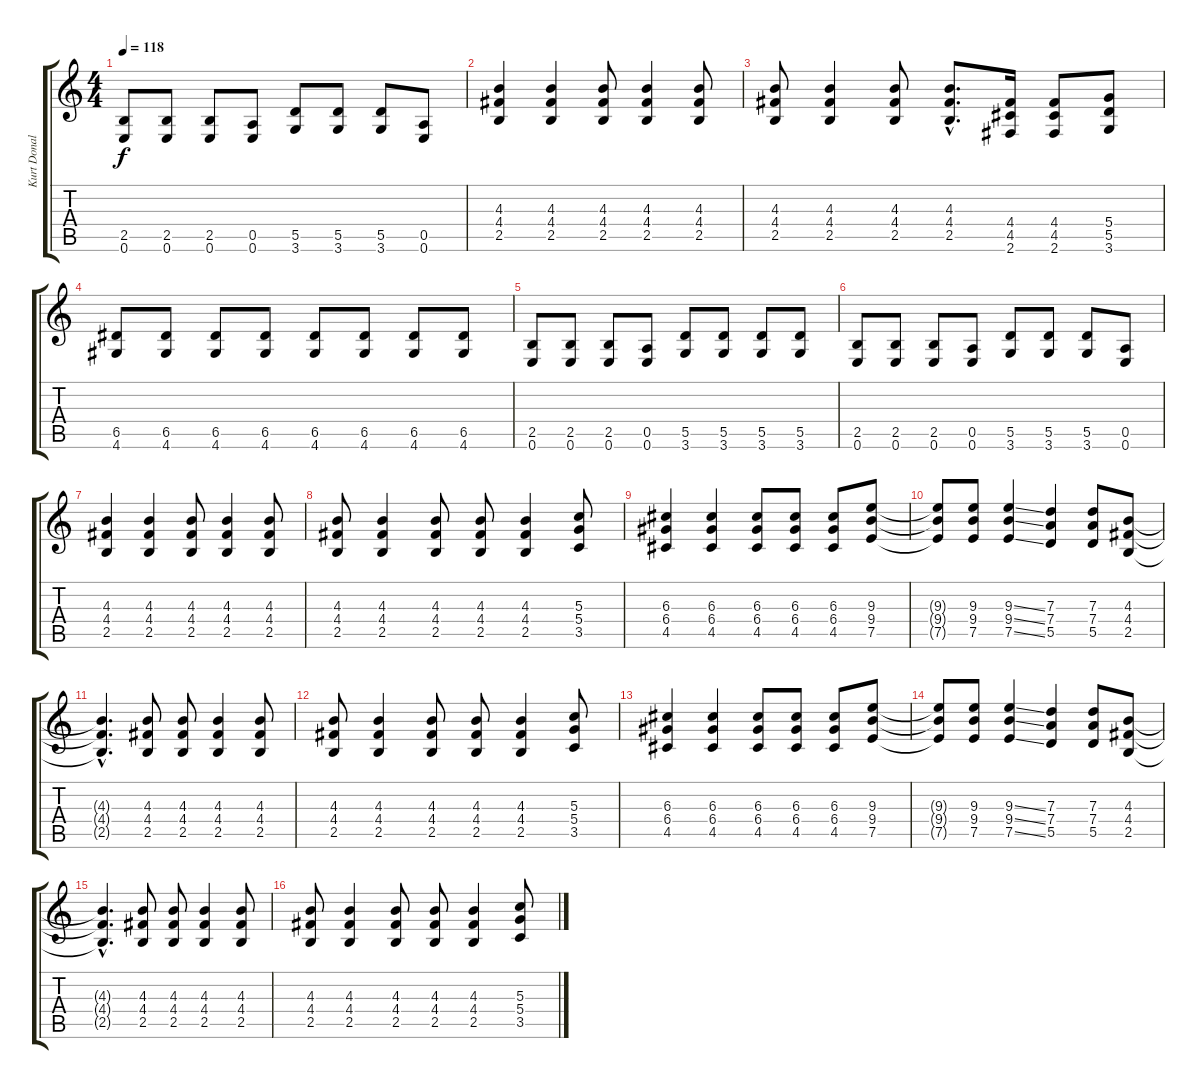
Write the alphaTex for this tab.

\track ("Kurt Donald Cobain (Guitare)" "Kurt Donal") {instrument electricguitarmuted}
\staff {score tabs}
\tuning (E4 B3 G3 D3 A2 E2) {hide}
\ts (4 4)
\tempo 118
\clef g2
\ks c
(2.5 0.6).8{dy f} (2.5 0.6).8 (2.5 0.6).8 (0.5 0.6).8 (5.5 3.6).8 (5.5 3.6).8 (5.5 3.6).8 (0.5 0.6).8 |
(4.3 4.4 2.5).4{volume 11 instrument distortionguitar} (4.3 4.4 2.5).4 (4.3 4.4 2.5).8 (4.3 4.4 2.5).4 (4.3 4.4 2.5).8 |
(4.3 4.4 2.5).8 (4.3 4.4 2.5).4 (4.3 4.4 2.5).8 (4.3{hac} 4.4{hac} 2.5{hac}).8{d} (4.4 4.5 2.6).16 (4.4 4.5 2.6).8 (5.4 5.5 3.6).8 |
(6.5 4.6).8{volume 16 instrument electricguitarmuted} (6.5 4.6).8 (6.5 4.6).8 (6.5 4.6).8 (6.5 4.6).8 (6.5 4.6).8 (6.5 4.6).8 (6.5 4.6).8 |
(2.5 0.6).8 (2.5 0.6).8 (2.5 0.6).8 (0.5 0.6).8 (5.5 3.6).8 (5.5 3.6).8 (5.5 3.6).8 (5.5 3.6).8 |
(2.5 0.6).8 (2.5 0.6).8 (2.5 0.6).8 (0.5 0.6).8 (5.5 3.6).8 (5.5 3.6).8 (5.5 3.6).8 (0.5 0.6).8 |
(4.3 4.4 2.5).4{volume 11 instrument distortionguitar} (4.3 4.4 2.5).4 (4.3 4.4 2.5).8 (4.3 4.4 2.5).4 (4.3 4.4 2.5).8 |
(4.3 4.4 2.5).8 (4.3 4.4 2.5).4 (4.3 4.4 2.5).8 (4.3 4.4 2.5).8 (4.3 4.4 2.5).4 (5.3 5.4 3.5).8 |
(6.3 6.4 4.5).4 (6.3 6.4 4.5).4 (6.3 6.4 4.5).8 (6.3 6.4 4.5).8 (6.3 6.4 4.5).8 (9.3 9.4 7.5).8 |
(9.3{t} 9.4{t} 7.5{t}).8 (9.3 9.4 7.5).8 (9.3{ss} 9.4{ss} 7.5{ss}).4 (7.3 7.4 5.5).4 (7.3 7.4 5.5).8 (4.3 4.4 2.5).8 |
(4.3{hac t} 4.4{hac t} 2.5{hac t}).4{d} (4.3 4.4 2.5).8 (4.3 4.4 2.5).8 (4.3 4.4 2.5).4 (4.3 4.4 2.5).8 |
(4.3 4.4 2.5).8 (4.3 4.4 2.5).4 (4.3 4.4 2.5).8 (4.3 4.4 2.5).8 (4.3 4.4 2.5).4 (5.3 5.4 3.5).8 |
(6.3 6.4 4.5).4 (6.3 6.4 4.5).4 (6.3 6.4 4.5).8 (6.3 6.4 4.5).8 (6.3 6.4 4.5).8 (9.3 9.4 7.5).8 |
(9.3{t} 9.4{t} 7.5{t}).8 (9.3 9.4 7.5).8 (9.3{ss} 9.4{ss} 7.5{ss}).4 (7.3 7.4 5.5).4 (7.3 7.4 5.5).8 (4.3 4.4 2.5).8 |
(4.3{hac t} 4.4{hac t} 2.5{hac t}).4{d} (4.3 4.4 2.5).8 (4.3 4.4 2.5).8 (4.3 4.4 2.5).4 (4.3 4.4 2.5).8 |
(4.3 4.4 2.5).8 (4.3 4.4 2.5).4 (4.3 4.4 2.5).8 (4.3 4.4 2.5).8 (4.3 4.4 2.5).4 (5.3 5.4 3.5).8
